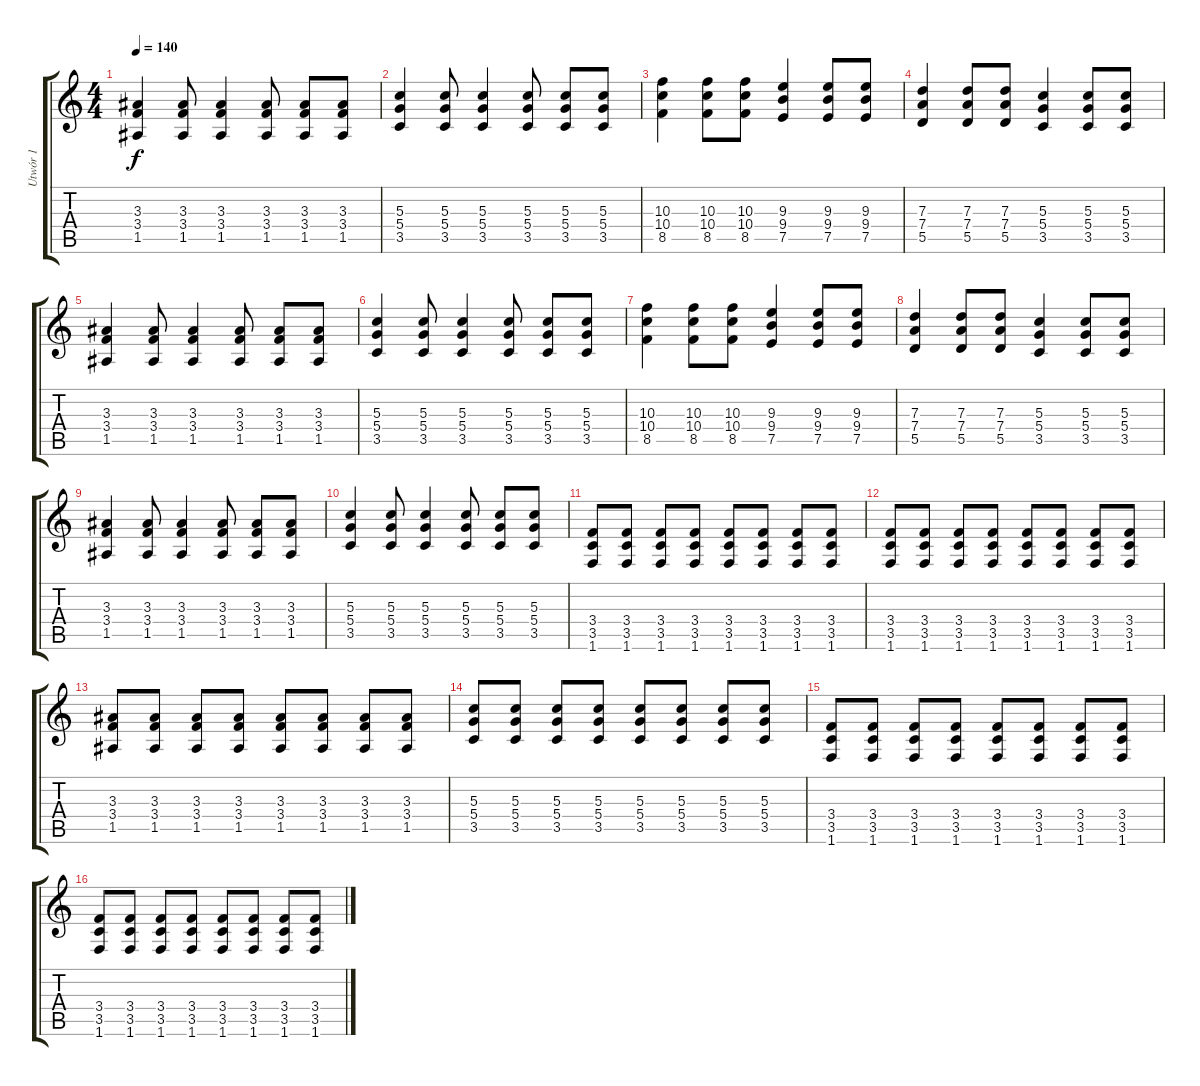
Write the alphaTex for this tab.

\track ("Utwór 1" "Utwór 1") {instrument overdrivenguitar}
\staff {score tabs}
\tuning (E4 B3 G3 D3 A2 E2) {hide}
\ts (4 4)
\tempo 140
\clef g2
\ks c
(3.3 3.4 1.5).4{dy f} (3.3 3.4 1.5).8 (3.3 3.4 1.5).4 (3.3 3.4 1.5).8 (3.3 3.4 1.5).8 (3.3 3.4 1.5).8 |
(5.3 5.4 3.5).4 (5.3 5.4 3.5).8 (5.3 5.4 3.5).4 (5.3 5.4 3.5).8 (5.3 5.4 3.5).8 (5.3 5.4 3.5).8 |
(10.3 10.4 8.5).4 (10.3 10.4 8.5).8 (10.3 10.4 8.5).8 (9.3 9.4 7.5).4 (9.3 9.4 7.5).8 (9.3 9.4 7.5).8 |
(7.3 7.4 5.5).4 (7.3 7.4 5.5).8 (7.3 7.4 5.5).8 (5.3 5.4 3.5).4 (5.3 5.4 3.5).8 (5.3 5.4 3.5).8 |
(3.3 3.4 1.5).4 (3.3 3.4 1.5).8 (3.3 3.4 1.5).4 (3.3 3.4 1.5).8 (3.3 3.4 1.5).8 (3.3 3.4 1.5).8 |
(5.3 5.4 3.5).4 (5.3 5.4 3.5).8 (5.3 5.4 3.5).4 (5.3 5.4 3.5).8 (5.3 5.4 3.5).8 (5.3 5.4 3.5).8 |
(10.3 10.4 8.5).4 (10.3 10.4 8.5).8 (10.3 10.4 8.5).8 (9.3 9.4 7.5).4 (9.3 9.4 7.5).8 (9.3 9.4 7.5).8 |
(7.3 7.4 5.5).4 (7.3 7.4 5.5).8 (7.3 7.4 5.5).8 (5.3 5.4 3.5).4 (5.3 5.4 3.5).8 (5.3 5.4 3.5).8 |
(3.3 3.4 1.5).4 (3.3 3.4 1.5).8 (3.3 3.4 1.5).4 (3.3 3.4 1.5).8 (3.3 3.4 1.5).8 (3.3 3.4 1.5).8 |
(5.3 5.4 3.5).4 (5.3 5.4 3.5).8 (5.3 5.4 3.5).4 (5.3 5.4 3.5).8 (5.3 5.4 3.5).8 (5.3 5.4 3.5).8 |
(3.4 3.5 1.6).8 (3.4 3.5 1.6).8 (3.4 3.5 1.6).8 (3.4 3.5 1.6).8 (3.4 3.5 1.6).8 (3.4 3.5 1.6).8 (3.4 3.5 1.6).8 (3.4 3.5 1.6).8 |
(3.4 3.5 1.6).8 (3.4 3.5 1.6).8 (3.4 3.5 1.6).8 (3.4 3.5 1.6).8 (3.4 3.5 1.6).8 (3.4 3.5 1.6).8 (3.4 3.5 1.6).8 (3.4 3.5 1.6).8 |
(3.3 3.4 1.5).8 (3.3 3.4 1.5).8 (3.3 3.4 1.5).8 (3.3 3.4 1.5).8 (3.3 3.4 1.5).8 (3.3 3.4 1.5).8 (3.3 3.4 1.5).8 (3.3 3.4 1.5).8 |
(5.3 5.4 3.5).8 (5.3 5.4 3.5).8 (5.3 5.4 3.5).8 (5.3 5.4 3.5).8 (5.3 5.4 3.5).8 (5.3 5.4 3.5).8 (5.3 5.4 3.5).8 (5.3 5.4 3.5).8 |
(3.4 3.5 1.6).8 (3.4 3.5 1.6).8 (3.4 3.5 1.6).8 (3.4 3.5 1.6).8 (3.4 3.5 1.6).8 (3.4 3.5 1.6).8 (3.4 3.5 1.6).8 (3.4 3.5 1.6).8 |
(3.4 3.5 1.6).8 (3.4 3.5 1.6).8 (3.4 3.5 1.6).8 (3.4 3.5 1.6).8 (3.4 3.5 1.6).8 (3.4 3.5 1.6).8 (3.4 3.5 1.6).8 (3.4 3.5 1.6).8
